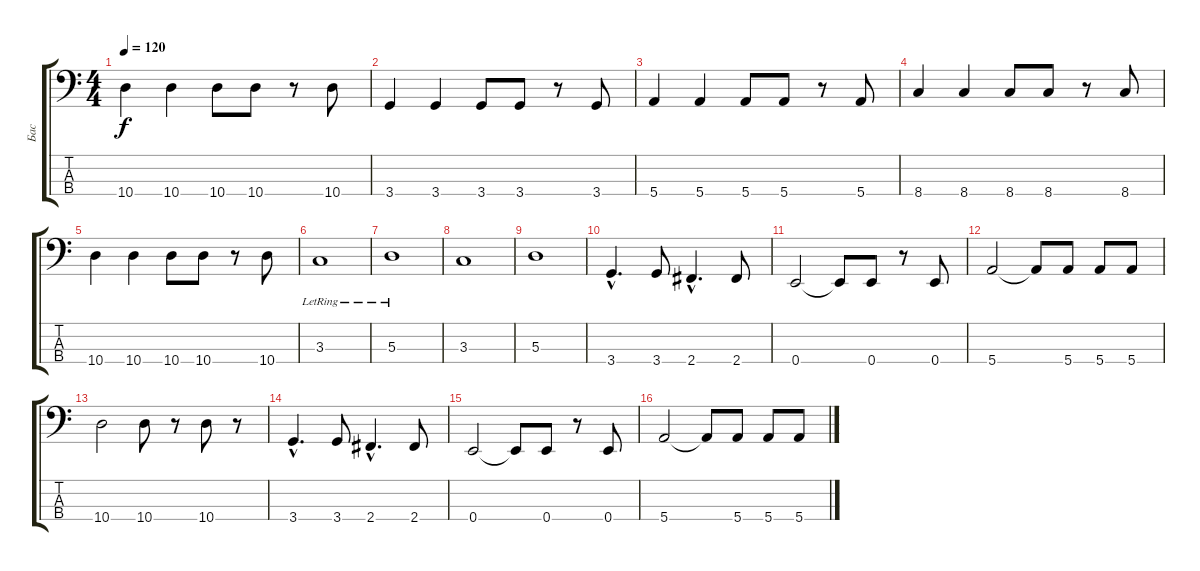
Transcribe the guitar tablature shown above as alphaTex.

\track ("Бас" "Бас") {instrument electricbassfinger}
\staff {score tabs}
\tuning (G2 D2 A1 E1) {hide}
\ts (4 4)
\tempo 120
\clef f4
\ks c
10.4.4{dy f} 10.4.4 10.4.8 10.4.8 r.8 10.4.8 |
3.4.4 3.4.4 3.4.8 3.4.8 r.8 3.4.8 |
5.4.4 5.4.4 5.4.8 5.4.8 r.8 5.4.8 |
8.4.4 8.4.4 8.4.8 8.4.8 r.8 8.4.8 |
10.4.4 10.4.4 10.4.8 10.4.8 r.8 10.4.8 |
3.3{lr}.1 |
5.3{lr}.1 |
3.3.1 |
5.3.1 |
3.4{hac}.4{d} 3.4.8 2.4{hac}.4{d} 2.4.8 |
0.4.2 0.4{t}.8 0.4.8 r.8 0.4.8 |
5.4.2 5.4{t}.8 5.4.8 5.4.8 5.4.8 |
10.4.2 10.4.8 r.8 10.4.8 r.8 |
3.4{hac}.4{d} 3.4.8 2.4{hac}.4{d} 2.4.8 |
0.4.2 0.4{t}.8 0.4.8 r.8 0.4.8 |
5.4.2 5.4{t}.8 5.4.8 5.4.8 5.4.8
